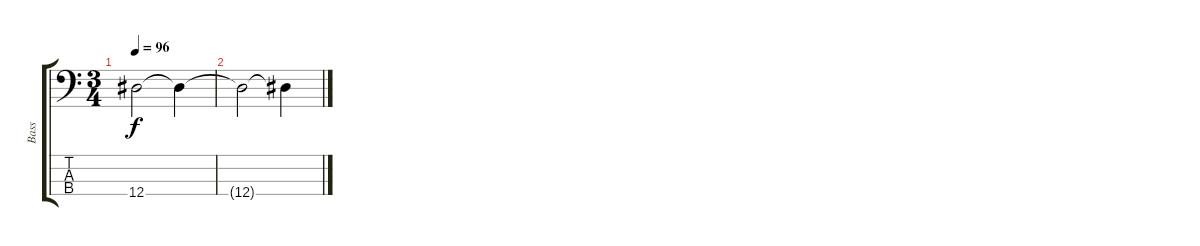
\track ("Bass" "Bass") {instrument electricbassfinger}
\staff {score tabs}
\tuning (Gb2 Db2 Ab1 Eb1) {hide}
\ts (3 4)
\tempo 96
\clef f4
\ks c
12.4.2{dy f} 12.4{t}.4 |
12.4{t}.2 12.4{t}.4
